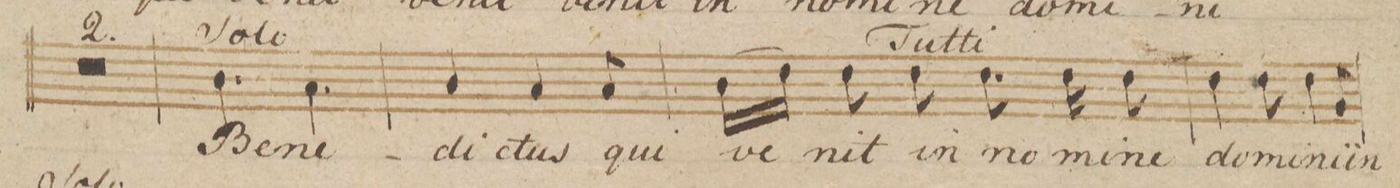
**kern	**text
*I"Tenore.	*
*clefC4	*
*k[b-e-]	*
*M6/8	*
1.r	.
=30	=30
=31	=31
4.A\	Be-
4.G\	-ne-
=32	=32
4.A/	-di-
4G/	-ctus
8G/	qui
=33	=33
(16A\LL	ve-
16c\JJ)	.
8c\	-nit
8c\	in
8.c\	no-
16c\	-mi-
8c\	-ne
=34	=34
4c\	do-
8c\	-mi-
4c\	-ni
8F/	in
=35	=35
*-	*-
